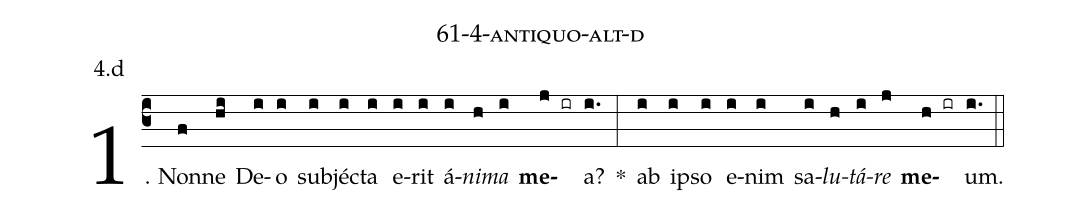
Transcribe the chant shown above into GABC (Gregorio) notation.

name: 61-4-antiquo-alt-d;
annotation: 4.d;
%%
(c3)1. Non(f)ne(hi) De(i)o(i) sub(i)jéc(i)ta(i) e(i)rit(i) á(i)<i>ni</i>(h)<i>ma</i>(i) <b>me</b>(j ir)a?(i.) *(:) ab(i) ip(i)so(i) e(i)nim(i) sa(i)<i>lu</i>(h)<i>tá</i>(i)<i>re</i>(j) <b>me</b>(h ir)um.(i.) (::)
